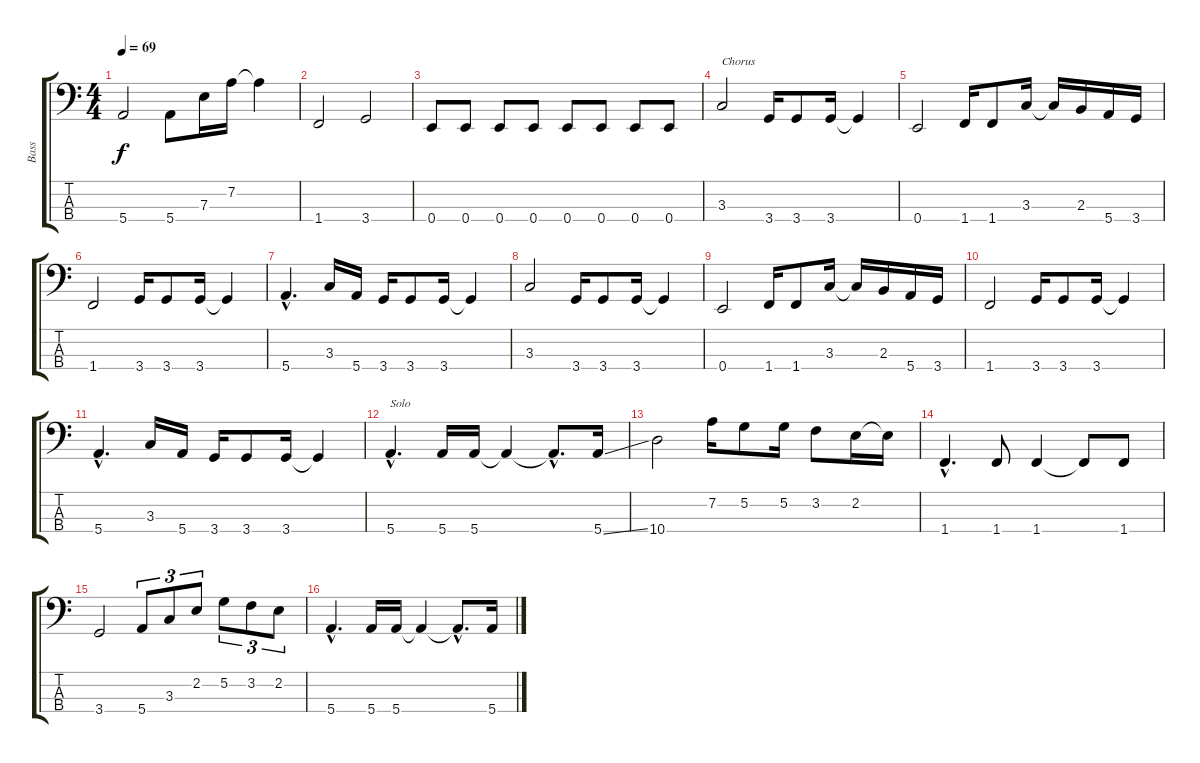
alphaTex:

\track ("Bass" "Bass") {instrument electricbassfinger}
\staff {score tabs}
\tuning (G2 D2 A1 E1) {hide}
\ts (4 4)
\tempo 69
\clef f4
\ks c
5.4.2{dy f} 5.4.8 7.3.16 7.2.16 7.2{t}.4 |
1.4.2 3.4.2 |
0.4.8 0.4.8 0.4.8 0.4.8 0.4.8 0.4.8 0.4.8 0.4.8 |
3.3.2{txt "Chorus"} 3.4.16 3.4.8 3.4.16 3.4{t}.4 |
0.4.2 1.4.16 1.4.8 3.3.16 3.3{t}.16 2.3.16 5.4.16 3.4.16 |
1.4.2 3.4.16 3.4.8 3.4.16 3.4{t}.4 |
5.4{hac}.4{d} 3.3.16 5.4.16 3.4.16 3.4.8 3.4.16 3.4{t}.4 |
3.3.2 3.4.16 3.4.8 3.4.16 3.4{t}.4 |
0.4.2 1.4.16 1.4.8 3.3.16 3.3{t}.16 2.3.16 5.4.16 3.4.16 |
1.4.2 3.4.16 3.4.8 3.4.16 3.4{t}.4 |
5.4{hac}.4{d} 3.3.16 5.4.16 3.4.16 3.4.8 3.4.16 3.4{t}.4 |
5.4{hac}.4{d txt "Solo"} 5.4.16 5.4.16 5.4{t}.4 5.4{hac t}.8{d} 5.4{ss}.16 |
10.4.2 7.2.16 5.2.8 5.2.16 3.2.8 2.2.16 2.2{t}.16 |
1.4{hac}.4{d} 1.4.8 1.4.4 1.4{t}.8 1.4.8 |
3.4.2 5.4.8{tu (3 2)} 3.3.8{tu (3 2)} 2.2.8{tu (3 2)} 5.2.8{tu (3 2)} 3.2.8{tu (3 2)} 2.2.8{tu (3 2)} |
5.4{hac}.4{d} 5.4.16 5.4.16 5.4{t}.4 5.4{hac t}.8{d} 5.4{ss}.16
